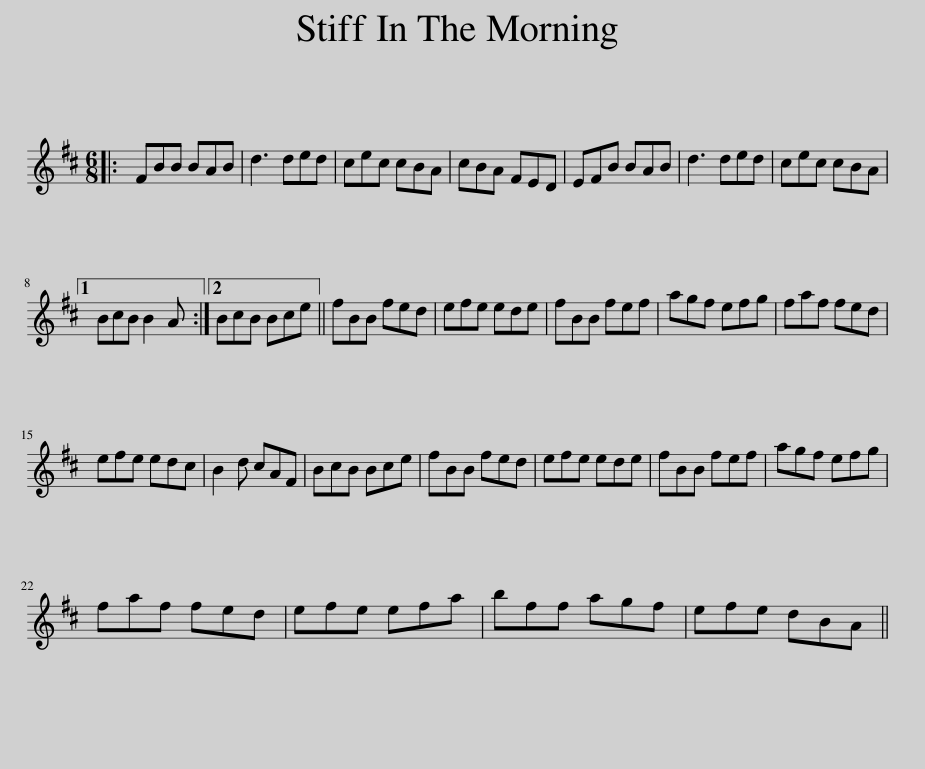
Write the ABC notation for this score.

X:1
L:1/8
M:6/8
I:linebreak $
K:Bmin
V:1 treble
V:1
|: FBB BAB | d3 ded | cec cBA | cBA FED | EFB BAB | %5
 d3 ded | cec cBA |1$ BcB B2 A :|2 BcB Bce || fBB fed | %10
 efe ede | fBB fef | agf efg | faf fed |$ efe edc | %15
 B2 d cAF | BcB Bce | fBB fed | efe ede | fBB fef | %20
 agf efg |$ faf fed | efe efa | bff agf | efe dBA || %25
